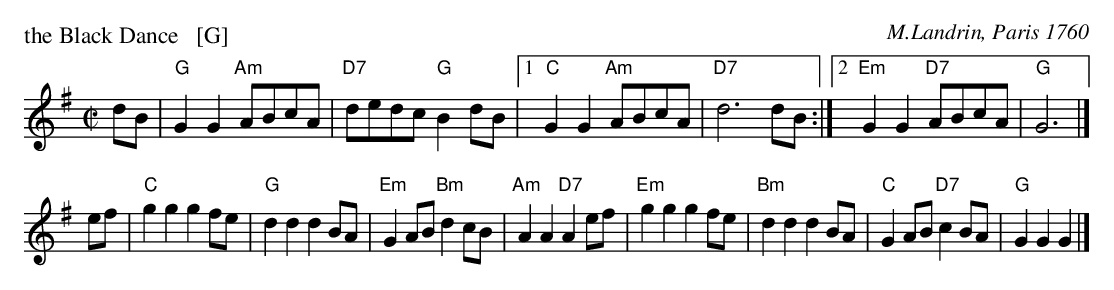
X:1
P: the Black Dance   [G]
O: M.Landrin, Paris 1760
M: C|
L: 1/8
K: G
dB |\
"G"G2G2 "Am"ABcA | "D7"dedc "G"B2dB |\
[1 "C"G2G2 "Am"ABcA | "D7"d6 dB :|\
[2 "Em"G2G2 "D7"ABcA | "G"G6 |]
ef |\
"C"g2g2 g2fe |  "G"d2d2 d2BA |\
"Em"G2AB "Bm"d2cB | "Am"A2A2 "D7"A2ef |\
"Em"g2g2 g2fe | "Bm"d2d2 d2BA |\
"C"G2AB "D7"c2BA | "G"G2G2 G2 |]
